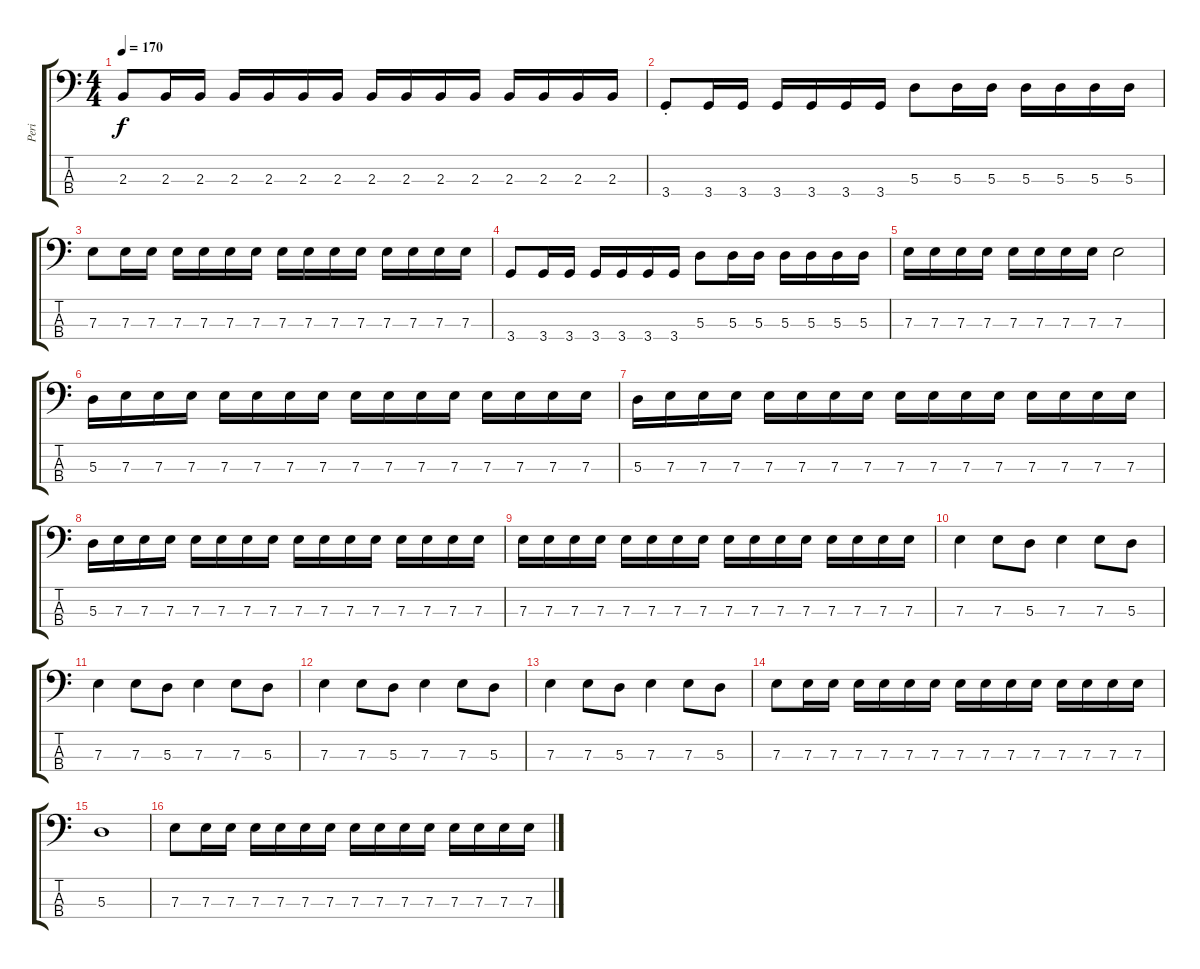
\track ("Peri" "Peri") {instrument electricbassfinger}
\staff {score tabs}
\tuning (G2 D2 A1 E1) {hide}
\ts (4 4)
\tempo 170
\clef f4
\ks c
2.3.8{dy f} 2.3.16 2.3.16 2.3.16 2.3.16 2.3.16 2.3.16 2.3.16 2.3.16 2.3.16 2.3.16 2.3.16 2.3.16 2.3.16 2.3.16 |
3.4{st}.8 3.4.16 3.4.16 3.4.16 3.4.16 3.4.16 3.4.16 5.3.8 5.3.16 5.3.16 5.3.16 5.3.16 5.3.16 5.3.16 |
7.3.8 7.3.16 7.3.16 7.3.16 7.3.16 7.3.16 7.3.16 7.3.16 7.3.16 7.3.16 7.3.16 7.3.16 7.3.16 7.3.16 7.3.16 |
3.4.8 3.4.16 3.4.16 3.4.16 3.4.16 3.4.16 3.4.16 5.3.8 5.3.16 5.3.16 5.3.16 5.3.16 5.3.16 5.3.16 |
7.3.16 7.3.16 7.3.16 7.3.16 7.3.16 7.3.16 7.3.16 7.3.16 7.3.2 |
5.3.16 7.3.16 7.3.16 7.3.16 7.3.16 7.3.16 7.3.16 7.3.16 7.3.16 7.3.16 7.3.16 7.3.16 7.3.16 7.3.16 7.3.16 7.3.16 |
5.3.16 7.3.16 7.3.16 7.3.16 7.3.16 7.3.16 7.3.16 7.3.16 7.3.16 7.3.16 7.3.16 7.3.16 7.3.16 7.3.16 7.3.16 7.3.16 |
5.3.16 7.3.16 7.3.16 7.3.16 7.3.16 7.3.16 7.3.16 7.3.16 7.3.16 7.3.16 7.3.16 7.3.16 7.3.16 7.3.16 7.3.16 7.3.16 |
7.3.16 7.3.16 7.3.16 7.3.16 7.3.16 7.3.16 7.3.16 7.3.16 7.3.16 7.3.16 7.3.16 7.3.16 7.3.16 7.3.16 7.3.16 7.3.16 |
7.3.4 7.3.8 5.3.8 7.3.4 7.3.8 5.3.8 |
7.3.4 7.3.8 5.3.8 7.3.4 7.3.8 5.3.8 |
7.3.4 7.3.8 5.3.8 7.3.4 7.3.8 5.3.8 |
7.3.4 7.3.8 5.3.8 7.3.4 7.3.8 5.3.8 |
7.3.8 7.3.16 7.3.16 7.3.16 7.3.16 7.3.16 7.3.16 7.3.16 7.3.16 7.3.16 7.3.16 7.3.16 7.3.16 7.3.16 7.3.16 |
5.3.1 |
7.3.8 7.3.16 7.3.16 7.3.16 7.3.16 7.3.16 7.3.16 7.3.16 7.3.16 7.3.16 7.3.16 7.3.16 7.3.16 7.3.16 7.3.16
